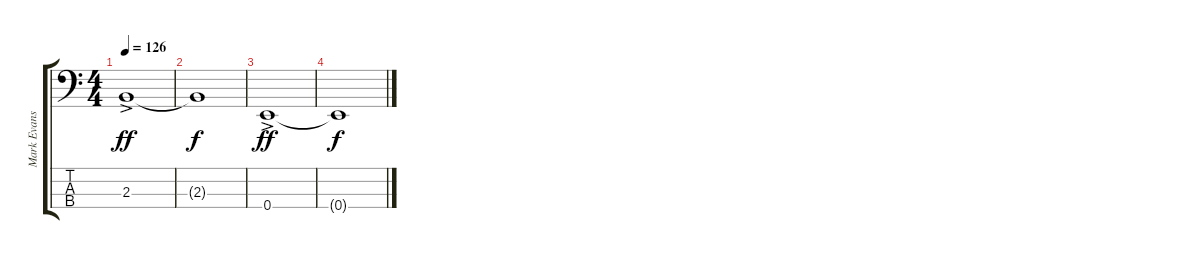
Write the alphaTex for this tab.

\track ("Mark Evans" "Mark Evans") {instrument electricbassfinger}
\staff {score tabs}
\tuning (G2 D2 A1 E1) {hide}
\ts (4 4)
\tempo 126
\clef f4
\ks c
2.3{ac}.1{dy ff} |
2.3{t}.1{dy f} |
0.4{ac}.1{dy ff} |
0.4{t}.1{dy f}
